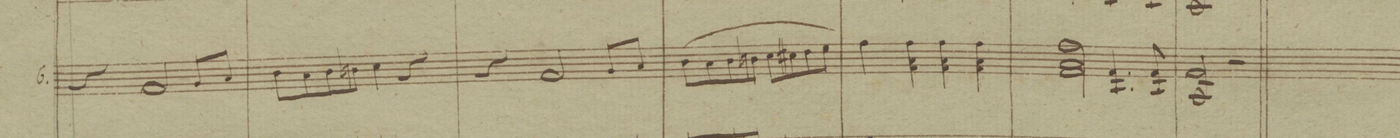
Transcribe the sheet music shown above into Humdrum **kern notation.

**kern	**dynam
*I""Violini	*
*clefG2	*
*k[b-]	*
*met(c|)	*
*M2/2	*
4r	.
2f/	.
8g/L	.
8a/J	.
=106	=106
8b-\L	.
8a\	.
8b-\	.
8bn\J	.
4cc\	.
4r	.
=107	=107
4r	.
2f/	.
8g/L	.
8a/J	.
=108	=108
(8b-\L	.
8a\	.
8b-\	.
8bn\J	.
8cc\L	.
8cc#X\	.
8dd\	.
8ee\J)	.
=109	=109
4ff\	.
4ff 4a 4f\	.
4ff 4a 4f\	.
4ff 4a 4f\	.
=110	=110
2ff 2a 2f\	.
4.f 4.A/	.
8f 8A/	.
=111	=111
2f 2A/	.
2r	.
==	==
*-	*-
